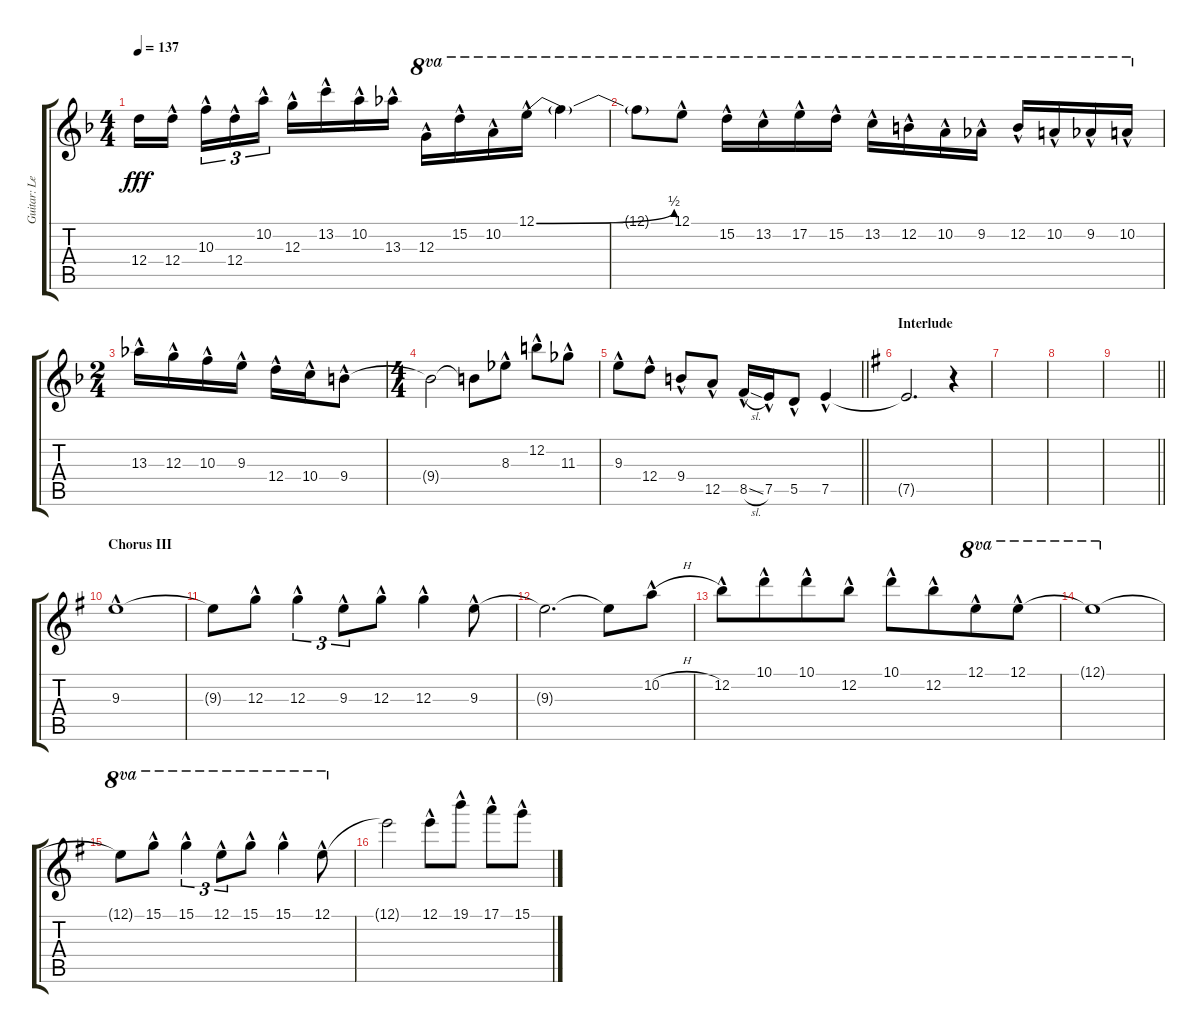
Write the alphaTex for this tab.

\track ("Guitar: Lead" "Guitar: Le") {instrument overdrivenguitar}
\staff {score tabs}
\tuning (E4 B3 G3 D3 A2 E2) {hide}
\ts (4 4)
\tempo 137
\clef g2
\ks f
12.4{t}.16{dy fff} 12.4{hac}.16{beam splitsecondary} 10.3{hac}.16{tu (3 2)} 12.4{hac}.16{tu (3 2)} 10.2{hac}.16{tu (3 2)} 12.3{hac}.16 13.2{hac}.16 10.2{hac}.16 13.3{hac}.16 12.3{hac}.16{ot 8va} 15.2{hac}.16{ot 8va} 10.2{hac}.16{ot 8va} 12.1{be (bend 0 0 60 2) hac}.16{ot 8va} 12.1{t}.4{ot 8va} |
12.1{t}.8{ot 8va} 12.1{hac}.8{ot 8va} 15.2{hac}.16{ot 8va} 13.2{hac}.16{ot 8va} 17.2{hac}.16{ot 8va} 15.2{hac}.16{ot 8va} 13.2{hac}.16{ot 8va} 12.2{hac}.16{ot 8va} 10.2{hac}.16{ot 8va} 9.2{hac}.16{ot 8va} 12.2{hac}.16{ot 8va} 10.2{hac}.16{ot 8va} 9.2{hac}.16{ot 8va} 10.2{hac}.16{ot 8va} |
\ts (2 4)
13.3{hac}.16 12.3{hac}.16 10.3{hac}.16 9.3{hac}.16 12.4{hac}.16 10.4{hac}.16 9.4{hac}.8 |
\ts (4 4)
9.4{t}.2 9.4{t}.8 8.3{hac}.8 12.2{hac}.8 11.3{hac}.8 |
\barLineRight lightlight
9.3{hac}.8 12.4{hac}.8 9.4{hac}.8 12.5{hac}.8 8.5{sl hac}.16 7.5{hac}.16 5.5{hac}.8 7.5{hac}.4 |
\section ("" "Interlude")
\ks g
7.5{t}.2{d} r.4 |
|
|
\barLineRight lightlight
|
\section ("" "Chorus III")
9.3{hac}.1 |
9.3{t}.8 12.3{hac}.8 12.3{hac}.4{tu (3 2)} 9.3{hac}.8{tu (3 2) beam merge} 12.3{hac}.8 12.3{hac}.4 9.3{hac}.8 |
9.3{t}.2{d} 9.3{t}.8 10.2{h hac}.8 |
12.2{hac}.8 10.1{hac}.8{beam merge} 10.1{hac}.8 12.2{hac}.8 10.1{hac}.8 12.2{hac}.8{beam merge} 12.1{hac}.8{ot 8va} 12.1{hac}.8{ot 8va} |
12.1{t}.1{ot 8va} |
12.1{t}.8{ot 8va} 15.1{hac}.8{ot 8va} 15.1{hac}.4{tu (3 2) ot 8va} 12.1{hac}.8{tu (3 2) ot 8va beam merge} 15.1{hac}.8{ot 8va} 15.1{hac}.4{ot 8va} 12.1{hac}.8{ot 8va} |
12.1{t}.2 12.1{hac}.8 19.1{hac}.8 17.1{hac}.8 15.1{hac}.8
